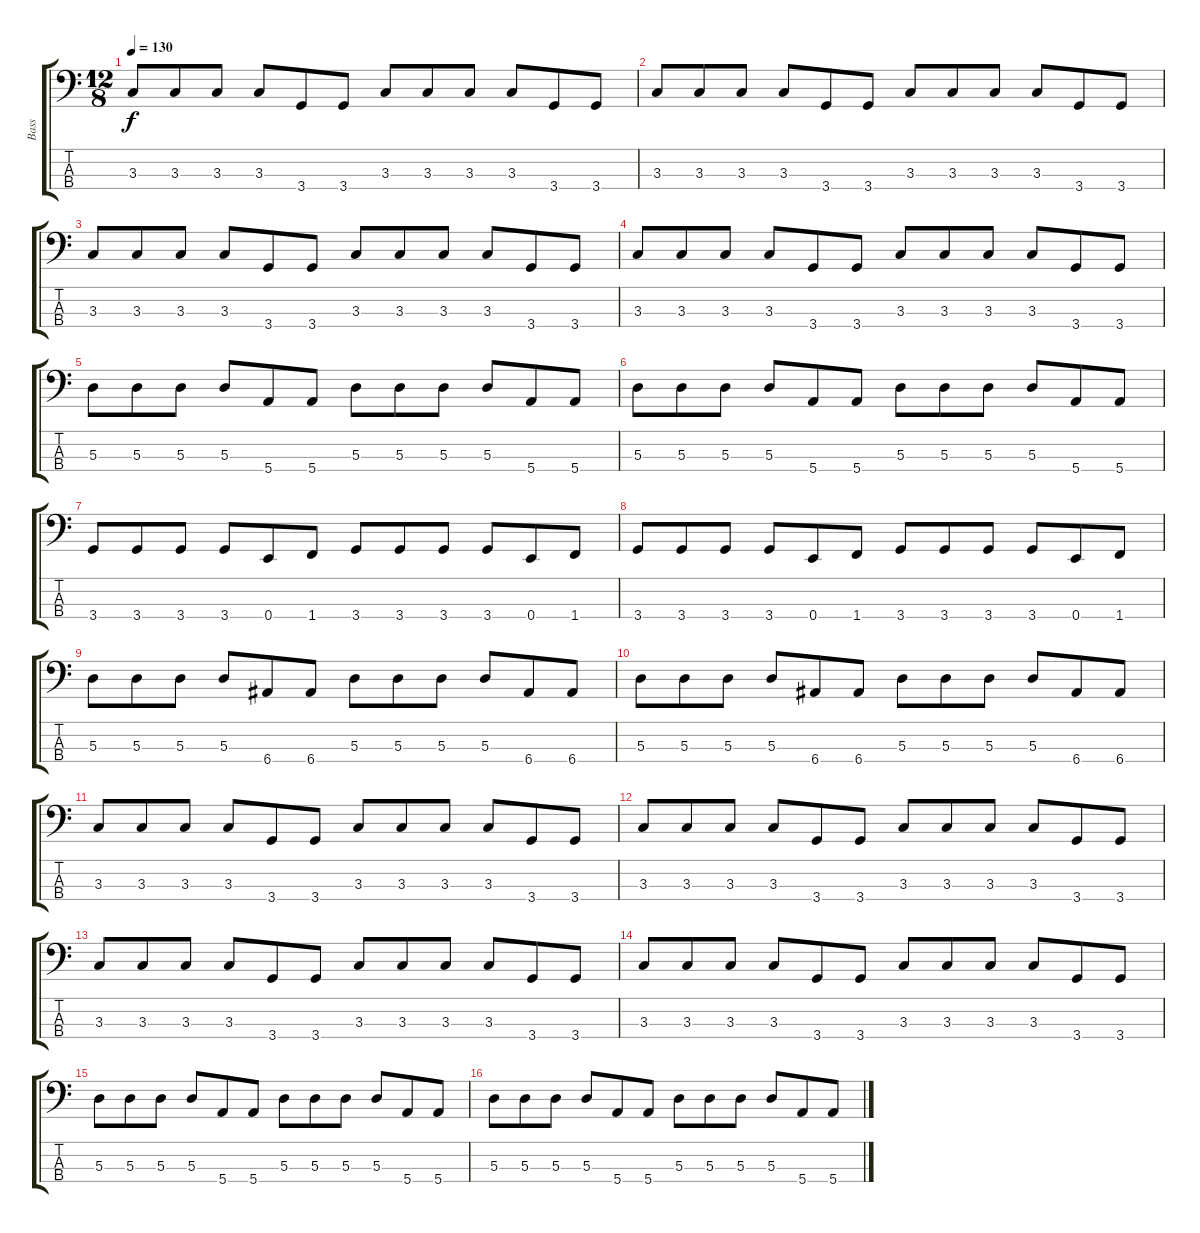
\track ("Bass" "Bass") {instrument electricbassfinger}
\staff {score tabs}
\tuning (G2 D2 A1 E1) {hide}
\ts (12 8)
\tempo 130
\clef f4
\ks c
3.3.8{dy f instrument electricbassfinger} 3.3.8 3.3.8 3.3.8 3.4.8 3.4.8 3.3.8 3.3.8 3.3.8 3.3.8 3.4.8 3.4.8 |
3.3.8 3.3.8 3.3.8 3.3.8 3.4.8 3.4.8 3.3.8 3.3.8 3.3.8 3.3.8 3.4.8 3.4.8 |
3.3.8 3.3.8 3.3.8 3.3.8 3.4.8 3.4.8 3.3.8 3.3.8 3.3.8 3.3.8 3.4.8 3.4.8 |
3.3.8 3.3.8 3.3.8 3.3.8 3.4.8 3.4.8 3.3.8 3.3.8 3.3.8 3.3.8 3.4.8 3.4.8 |
5.3.8 5.3.8 5.3.8 5.3.8 5.4.8 5.4.8 5.3.8 5.3.8 5.3.8 5.3.8 5.4.8 5.4.8 |
5.3.8 5.3.8 5.3.8 5.3.8 5.4.8 5.4.8 5.3.8 5.3.8 5.3.8 5.3.8 5.4.8 5.4.8 |
3.4.8 3.4.8 3.4.8 3.4.8 0.4.8 1.4.8 3.4.8 3.4.8 3.4.8 3.4.8 0.4.8 1.4.8 |
3.4.8 3.4.8 3.4.8 3.4.8 0.4.8 1.4.8 3.4.8 3.4.8 3.4.8 3.4.8 0.4.8 1.4.8 |
5.3.8 5.3.8 5.3.8 5.3.8 6.4.8 6.4.8 5.3.8 5.3.8 5.3.8 5.3.8 6.4.8 6.4.8 |
5.3.8 5.3.8 5.3.8 5.3.8 6.4.8 6.4.8 5.3.8 5.3.8 5.3.8 5.3.8 6.4.8 6.4.8 |
3.3.8 3.3.8 3.3.8 3.3.8 3.4.8 3.4.8 3.3.8 3.3.8 3.3.8 3.3.8 3.4.8 3.4.8 |
3.3.8 3.3.8 3.3.8 3.3.8 3.4.8 3.4.8 3.3.8 3.3.8 3.3.8 3.3.8 3.4.8 3.4.8 |
3.3.8 3.3.8 3.3.8 3.3.8 3.4.8 3.4.8 3.3.8 3.3.8 3.3.8 3.3.8 3.4.8 3.4.8 |
3.3.8 3.3.8 3.3.8 3.3.8 3.4.8 3.4.8 3.3.8 3.3.8 3.3.8 3.3.8 3.4.8 3.4.8 |
5.3.8 5.3.8 5.3.8 5.3.8 5.4.8 5.4.8 5.3.8 5.3.8 5.3.8 5.3.8 5.4.8 5.4.8 |
5.3.8 5.3.8 5.3.8 5.3.8 5.4.8 5.4.8 5.3.8 5.3.8 5.3.8 5.3.8 5.4.8 5.4.8
